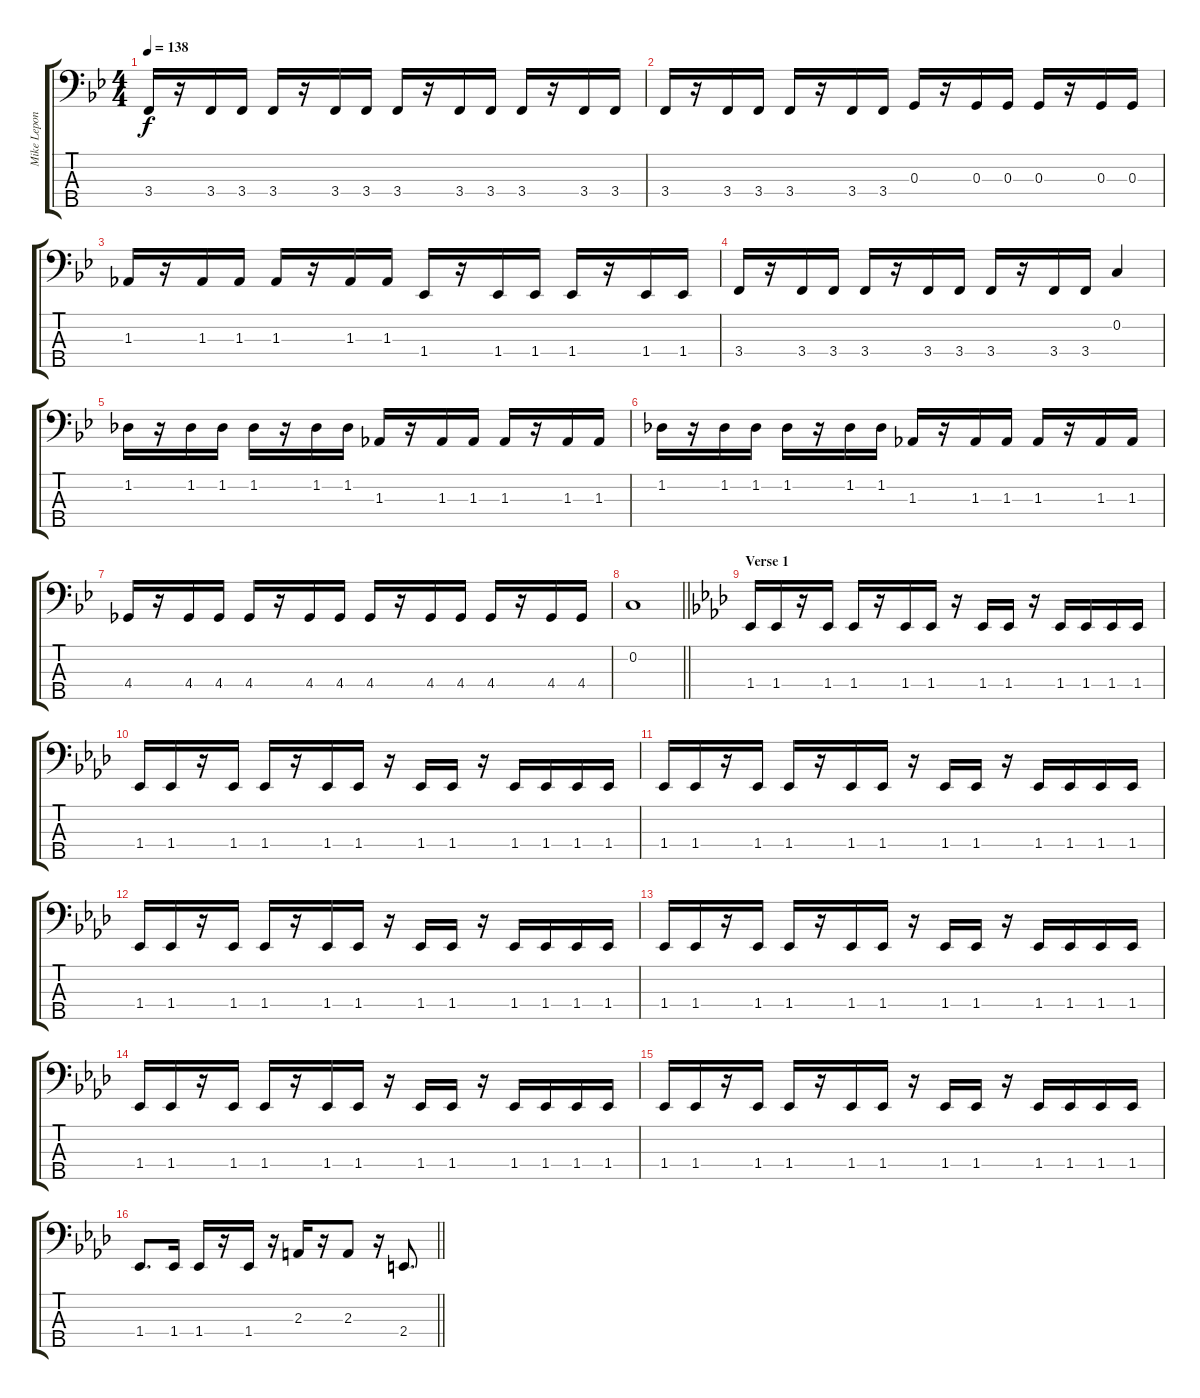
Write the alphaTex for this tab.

\track ("Mike Lepond (bass)" "Mike Lepon") {instrument electricbassfinger}
\staff {score tabs}
\tuning (F2 C2 G1 D1 A0) {hide}
\ts (4 4)
\tempo 138
\clef f4
\ks gminor
3.4.16{dy f} r.16 3.4.16 3.4.16 3.4.16 r.16 3.4.16 3.4.16 3.4.16 r.16 3.4.16 3.4.16 3.4.16 r.16 3.4.16 3.4.16 |
3.4.16 r.16 3.4.16 3.4.16 3.4.16 r.16 3.4.16 3.4.16 0.3.16 r.16 0.3.16 0.3.16 0.3.16 r.16 0.3.16 0.3.16 |
1.3.16 r.16 1.3.16 1.3.16 1.3.16 r.16 1.3.16 1.3.16 1.4.16 r.16 1.4.16 1.4.16 1.4.16 r.16 1.4.16 1.4.16 |
3.4.16 r.16 3.4.16 3.4.16 3.4.16 r.16 3.4.16 3.4.16 3.4.16 r.16 3.4.16 3.4.16 0.2.4 |
1.2.16 r.16 1.2.16 1.2.16 1.2.16 r.16 1.2.16 1.2.16 1.3.16 r.16 1.3.16 1.3.16 1.3.16 r.16 1.3.16 1.3.16 |
1.2.16 r.16 1.2.16 1.2.16 1.2.16 r.16 1.2.16 1.2.16 1.3.16 r.16 1.3.16 1.3.16 1.3.16 r.16 1.3.16 1.3.16 |
4.4.16 r.16 4.4.16 4.4.16 4.4.16 r.16 4.4.16 4.4.16 4.4.16 r.16 4.4.16 4.4.16 4.4.16 r.16 4.4.16 4.4.16 |
\barLineRight lightlight
0.2.1 |
\section ("" "Verse 1")
\ks ab
1.4.16{volume 14 balance 8} 1.4.16 r.16 1.4.16 1.4.16 r.16 1.4.16 1.4.16 r.16 1.4.16 1.4.16 r.16 1.4.16 1.4.16 1.4.16 1.4.16 |
1.4.16 1.4.16 r.16 1.4.16 1.4.16 r.16 1.4.16 1.4.16 r.16 1.4.16 1.4.16 r.16 1.4.16 1.4.16 1.4.16 1.4.16 |
1.4.16 1.4.16 r.16 1.4.16 1.4.16 r.16 1.4.16 1.4.16 r.16 1.4.16 1.4.16 r.16 1.4.16 1.4.16 1.4.16 1.4.16 |
1.4.16 1.4.16 r.16 1.4.16 1.4.16 r.16 1.4.16 1.4.16 r.16 1.4.16 1.4.16 r.16 1.4.16 1.4.16 1.4.16 1.4.16 |
1.4.16 1.4.16 r.16 1.4.16 1.4.16 r.16 1.4.16 1.4.16 r.16 1.4.16 1.4.16 r.16 1.4.16 1.4.16 1.4.16 1.4.16 |
1.4.16 1.4.16 r.16 1.4.16 1.4.16 r.16 1.4.16 1.4.16 r.16 1.4.16 1.4.16 r.16 1.4.16 1.4.16 1.4.16 1.4.16 |
1.4.16 1.4.16 r.16 1.4.16 1.4.16 r.16 1.4.16 1.4.16 r.16 1.4.16 1.4.16 r.16 1.4.16 1.4.16 1.4.16 1.4.16 |
\barLineRight lightlight
1.4.8{d} 1.4.16 1.4.16 r.16 1.4.16 r.16 2.3.16 r.16 2.3.8 r.16 2.4.8{d}
